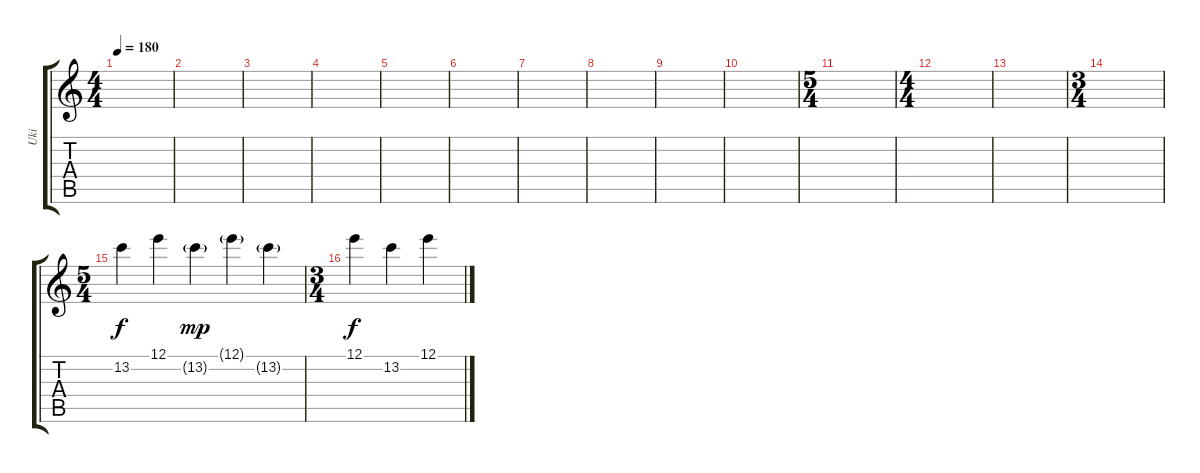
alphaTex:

\track ("Uki" "Uki") {instrument electricguitarjazz}
\staff {score tabs}
\tuning (E4 B3 G3 D3 A2 E2) {hide}
\ts (4 4)
\tempo 180
\clef g2
\ks c
|
|
|
|
|
|
|
|
|
|
\ts (5 4)
|
\ts (4 4)
|
|
\ts (3 4)
|
\ts (5 4)
13.2.4{volume 9} 12.1.4 13.2{g}.4{dy mp} 12.1{g}.4 13.2{g}.4 |
\ts (3 4)
12.1.4{dy f} 13.2.4 12.1.4
